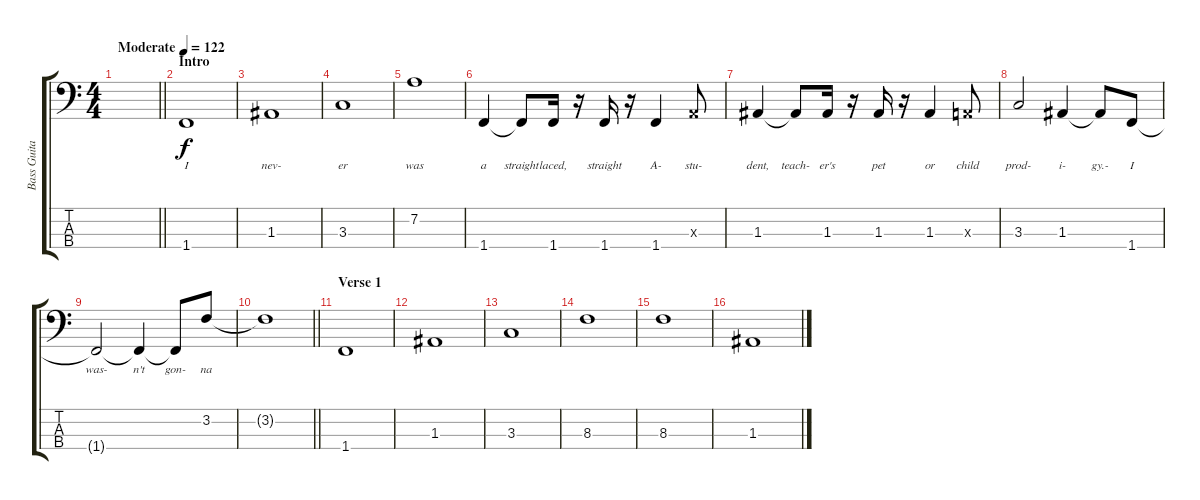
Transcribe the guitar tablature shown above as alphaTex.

\track ("Bass Guitar" "Bass Guita") {instrument electricbassfinger}
\staff {score tabs}
\tuning (G2 D2 A1 E1) {hide}
\ts (4 4)
\tempo (122 "Moderate")
\clef f4
\barLineRight lightlight
\ks c
|
\section ("" "Intro")
1.4.1{lyrics (0 "I") lyrics (1 "") lyrics (2 "") lyrics (3 "") lyrics (4 "")} |
1.3.1{lyrics (0 "nev-") lyrics (1 "") lyrics (2 "") lyrics (3 "") lyrics (4 "")} |
3.3.1{lyrics (0 "er") lyrics (1 "") lyrics (2 "") lyrics (3 "") lyrics (4 "")} |
7.2.1{lyrics (0 "was") lyrics (1 "") lyrics (2 "") lyrics (3 "") lyrics (4 "")} |
1.4.4{lyrics (0 "a") lyrics (1 "") lyrics (2 "") lyrics (3 "") lyrics (4 "")} 1.4{t}.8{lyrics (0 "straight") lyrics (1 "") lyrics (2 "") lyrics (3 "") lyrics (4 "")} 1.4.16{lyrics (0 "laced,") lyrics (1 "") lyrics (2 "") lyrics (3 "") lyrics (4 "")} r.16 1.4.16{lyrics (0 "straight") lyrics (1 "") lyrics (2 "") lyrics (3 "") lyrics (4 "")} r.16 1.4.4{lyrics (0 "A-") lyrics (1 "") lyrics (2 "") lyrics (3 "") lyrics (4 "")} 0.3{x}.8{lyrics (0 "stu-") lyrics (1 "") lyrics (2 "") lyrics (3 "") lyrics (4 "")} |
1.3.4{lyrics (0 "dent,") lyrics (1 "") lyrics (2 "") lyrics (3 "") lyrics (4 "")} 1.3{t}.8{lyrics (0 "teach-") lyrics (1 "") lyrics (2 "") lyrics (3 "") lyrics (4 "")} 1.3.16{lyrics (0 "er's") lyrics (1 "") lyrics (2 "") lyrics (3 "") lyrics (4 "")} r.16 1.3.16{lyrics (0 "pet") lyrics (1 "") lyrics (2 "") lyrics (3 "") lyrics (4 "")} r.16 1.3.4{lyrics (0 "or") lyrics (1 "") lyrics (2 "") lyrics (3 "") lyrics (4 "")} 0.3{x}.8{lyrics (0 "child") lyrics (1 "") lyrics (2 "") lyrics (3 "") lyrics (4 "")} |
3.3.2{lyrics (0 "prod-") lyrics (1 "") lyrics (2 "") lyrics (3 "") lyrics (4 "")} 1.3.4{lyrics (0 "i-") lyrics (1 "") lyrics (2 "") lyrics (3 "") lyrics (4 "")} 1.3{t}.8{lyrics (0 "gy.-") lyrics (1 "") lyrics (2 "") lyrics (3 "") lyrics (4 "")} 1.4.8{lyrics (0 "I") lyrics (1 "") lyrics (2 "") lyrics (3 "") lyrics (4 "")} |
1.4{t}.2{lyrics (0 "was-") lyrics (1 "") lyrics (2 "") lyrics (3 "") lyrics (4 "")} 1.4{t}.4{lyrics (0 "n't") lyrics (1 "") lyrics (2 "") lyrics (3 "") lyrics (4 "")} 1.4{t}.8{lyrics (0 "gon-") lyrics (1 "") lyrics (2 "") lyrics (3 "") lyrics (4 "")} 3.2.8{lyrics (0 "na") lyrics (1 "") lyrics (2 "") lyrics (3 "") lyrics (4 "")} |
\barLineRight lightlight
3.2{t}.1 |
\section ("" "Verse 1")
1.4.1 |
1.3.1 |
3.3.1 |
8.3.1 |
8.3.1 |
1.3.1
